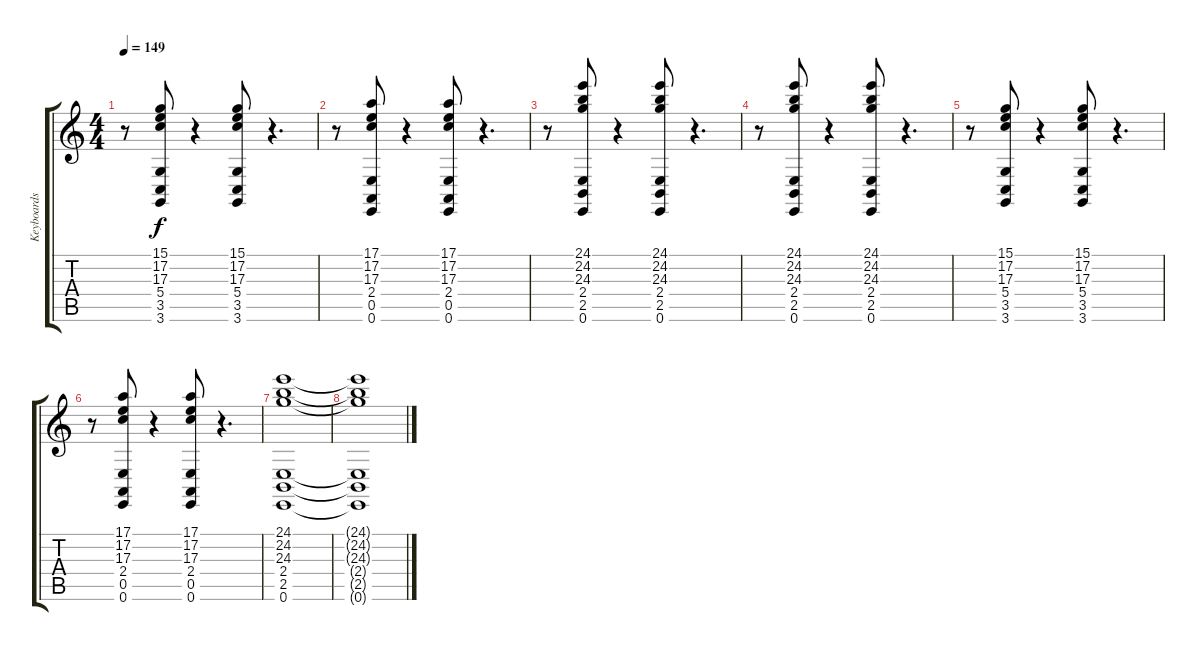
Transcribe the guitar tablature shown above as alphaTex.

\track ("Keyboards 2" "Keyboards ") {instrument vibraphone}
\staff {score tabs}
\tuning (E4 B3 G3 D3 A2 E2) {hide}
\ts (4 4)
\tempo 149
\clef g2
\ks c
r.8{dy f} (15.1 17.2 17.3 5.4 3.5 3.6).8 r.4 (15.1 17.2 17.3 5.4 3.5 3.6).8 r.4{d} |
r.8 (17.1 17.2 17.3 2.4 0.5 0.6).8 r.4 (17.1 17.2 17.3 2.4 0.5 0.6).8 r.4{d} |
r.8 (24.1 24.2 24.3 2.4 2.5 0.6).8 r.4 (24.1 24.2 24.3 2.4 2.5 0.6).8 r.4{d} |
r.8 (24.1 24.2 24.3 2.4 2.5 0.6).8 r.4 (24.1 24.2 24.3 2.4 2.5 0.6).8 r.4{d} |
r.8 (15.1 17.2 17.3 5.4 3.5 3.6).8 r.4 (15.1 17.2 17.3 5.4 3.5 3.6).8 r.4{d} |
r.8 (17.1 17.2 17.3 2.4 0.5 0.6).8 r.4 (17.1 17.2 17.3 2.4 0.5 0.6).8 r.4{d} |
(24.1 24.2 24.3 2.4 2.5 0.6).1 |
(24.1{t} 24.2{t} 24.3{t} 2.4{t} 2.5{t} 0.6{t}).1
